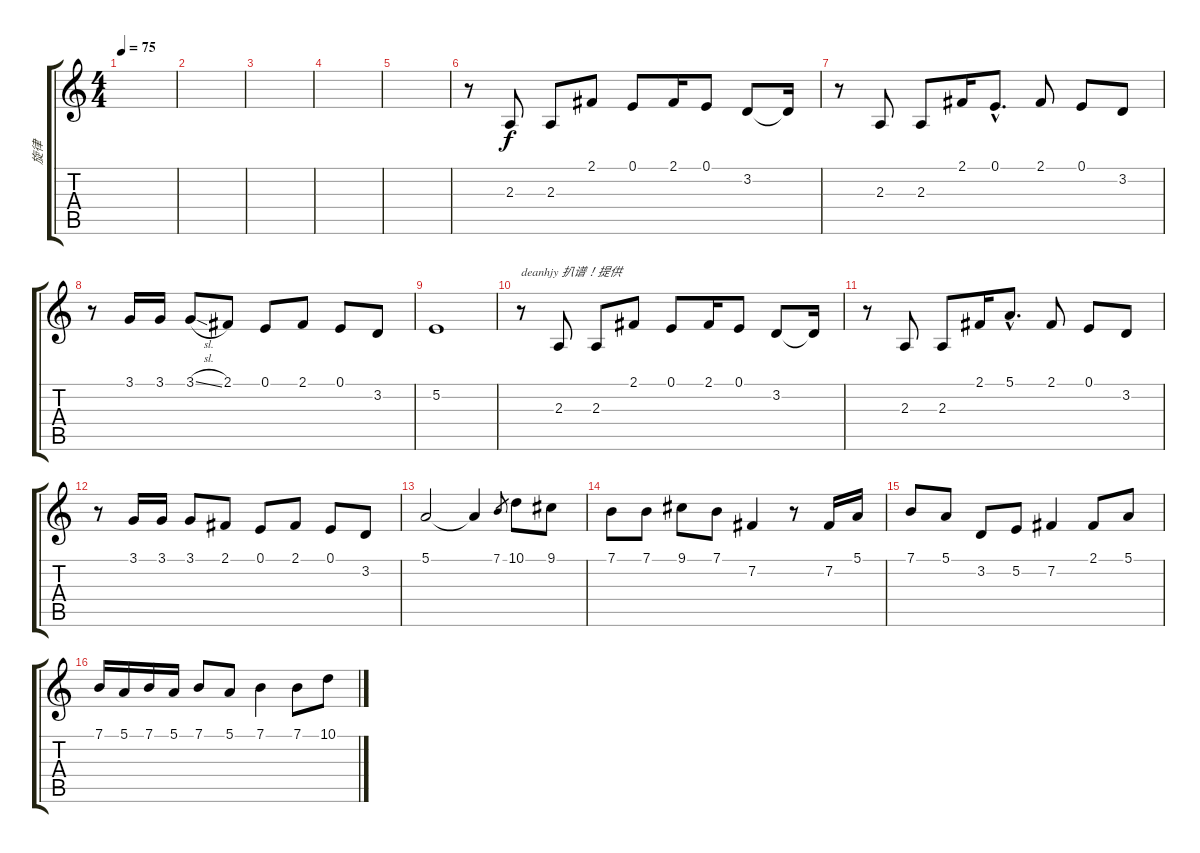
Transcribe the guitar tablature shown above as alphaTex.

\track ("旋律" "旋律") {instrument voiceoohs}
\staff {score tabs}
\tuning (E4 B3 G3 D3 A2 E2) {hide}
\ts (4 4)
\tempo 75
\clef g2
\ks c
|
|
|
|
|
r.8 2.3.8 2.3.8 2.1.8 0.1.8 2.1.16 0.1.8 3.2.8 3.2{t}.16 |
r.8 2.3.8 2.3.8 2.1.16 0.1{hac}.8{d} 2.1.8 0.1.8 3.2.8 |
r.8 3.1.16 3.1.16 3.1{sl}.8 2.1.8 0.1.8 2.1.8 0.1.8 3.2.8 |
5.2.1 |
r.8{txt "deanhjy 扒谱！提供"} 2.3.8 2.3.8 2.1.8 0.1.8 2.1.16 0.1.8 3.2.8 3.2{t}.16 |
r.8 2.3.8 2.3.8 2.1.16 5.1{hac}.8{d} 2.1.8 0.1.8 3.2.8 |
r.8 3.1.16 3.1.16 3.1.8 2.1.8 0.1.8 2.1.8 0.1.8 3.2.8 |
5.1.2 5.1{t}.4 7.1.8{gr} 10.1.8 9.1.8 |
7.1.8 7.1.8 9.1.8 7.1.8 7.2.4 r.8 7.2.16 5.1.16 |
7.1.8 5.1.8 3.2.8 5.2.8 7.2.4 2.1.8 5.1.8 |
7.1.16 5.1.16 7.1.16 5.1.16 7.1.8 5.1.8 7.1.4 7.1.8 10.1.8
